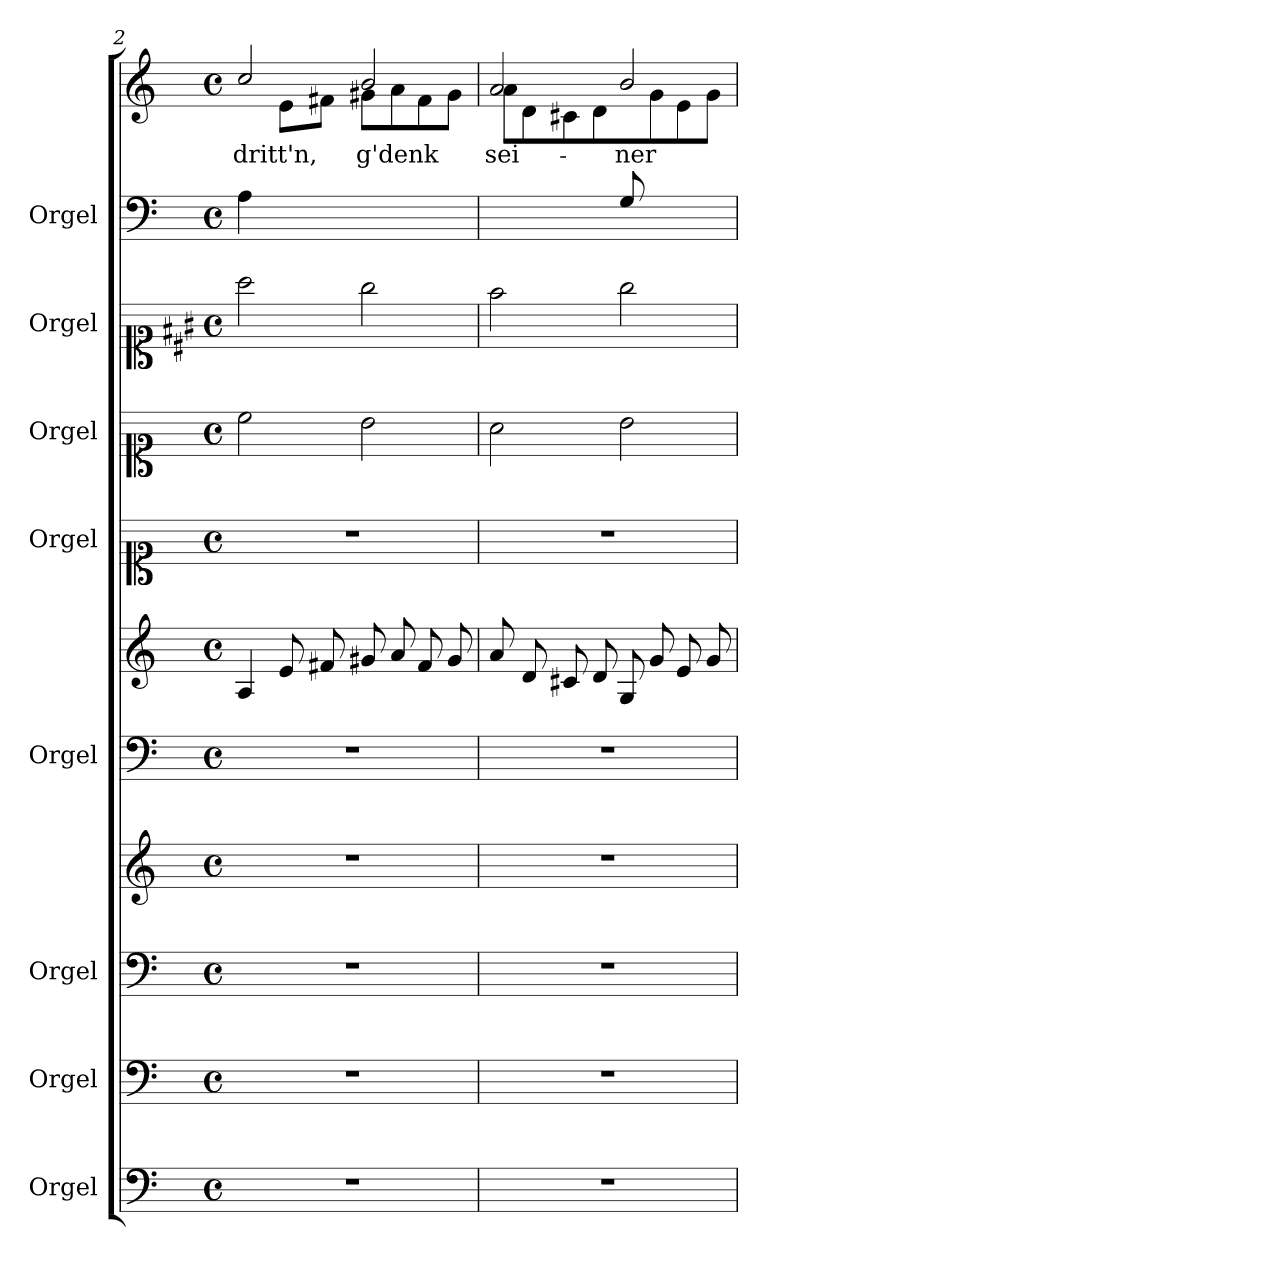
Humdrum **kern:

**kern	**kern	**kern	**kern	**kern	**kern	**kern	**kern	**kern	**kern	**kern	**text
*part8	*part7	*part6	*part6	*part5	*part5	*part4	*part3	*part2	*part1	*part1	*part1
*staff11	*staff10	*staff9	*staff8	*staff7	*staff6	*staff5	*staff4	*staff3	*staff2	*staff1	*staff1
*I"Orgel	*I"Orgel	*I"Orgel	*	*I"Orgel	*	*I"Orgel	*I"Orgel	*I"Orgel	*I"Orgel	*	*
*clefF4	*clefF4	*clefF4	*clefG2	*clefF4	*clefG2	*clefC1	*clefC1	*clefC1	*clefF4	*clefG2	*
*	*	*	*	*	*	*	*	*ITrd5c9	*	*	*
*k[]	*k[]	*k[]	*k[]	*k[]	*k[]	*k[]	*k[]	*k[]	*k[]	*k[]	*
*M4/4	*M4/4	*M4/4	*M4/4	*M4/4	*M4/4	*M4/4	*M4/4	*M4/4	*M4/4	*M4/4	*
*met(c)	*met(c)	*met(c)	*met(c)	*met(c)	*met(c)	*met(c)	*met(c)	*met(c)	*met(c)	*met(c)	*
=2	=2	=2	=2	=2	=2	=2	=2	=2	=2	=2	=2
!	!	!	!	!	!	!	!	!	!	!	!LO:LY:b
*	*	*	*	*	*	*	*	*	*	*^	*
1r	1r	1r	1r	1r	4A/	1r	2cc\	2cc\	4A\	2cc/	4ryy	dritt'n,
.	.	.	.	.	8e/	.	.	.	2.ryy	.	8e\L	.
.	.	.	.	.	8f#X/	.	.	.	.	.	8f#X\J	.
!	!	!	!	!	!	!	!	!	!	!	!	!LO:LY:b
.	.	.	.	.	8g#X/	.	2b\	2b\	.	2b/	8g#X\L	g'denk
.	.	.	.	.	8a/	.	.	.	.	.	8a\	.
.	.	.	.	.	8f#/	.	.	.	.	.	8f#\	.
.	.	.	.	.	8g#/	.	.	.	.	.	8g#\J	.
=3	=3	=3	=3	=3	=3	=3	=3	=3	=3	=3	=3	=3
!	!	!	!	!	!	!	!	!	!	!	!	!LO:LY:b
1r	1r	1r	1r	1r	8a/	1r	2a\	2a\	2ryy	2a/	8a\L	sei-
.	.	.	.	.	8d/	.	.	.	.	.	8d\	.
.	.	.	.	.	8c#X/	.	.	.	.	.	8c#X\	.
.	.	.	.	.	8d/	.	.	.	.	.	8d\J	.
!	!	!	!	!	!	!	!	!	!	!	!	!LO:LY:b
.	.	.	.	.	8G/	.	2b\	2b\	8G/L	2b/	8ryy	-ner
.	.	.	.	.	8g/	.	.	.	4.ryy	.	8g\	.
.	.	.	.	.	8e/	.	.	.	.	.	8e\	.
.	.	.	.	.	8g/	.	.	.	.	.	8g\J	.
*	*	*	*	*	*	*	*	*	*	*v	*v	*
=	=	=	=	=	=	=	=	=	=	=	=
*-	*-	*-	*-	*-	*-	*-	*-	*-	*-	*-	*-
